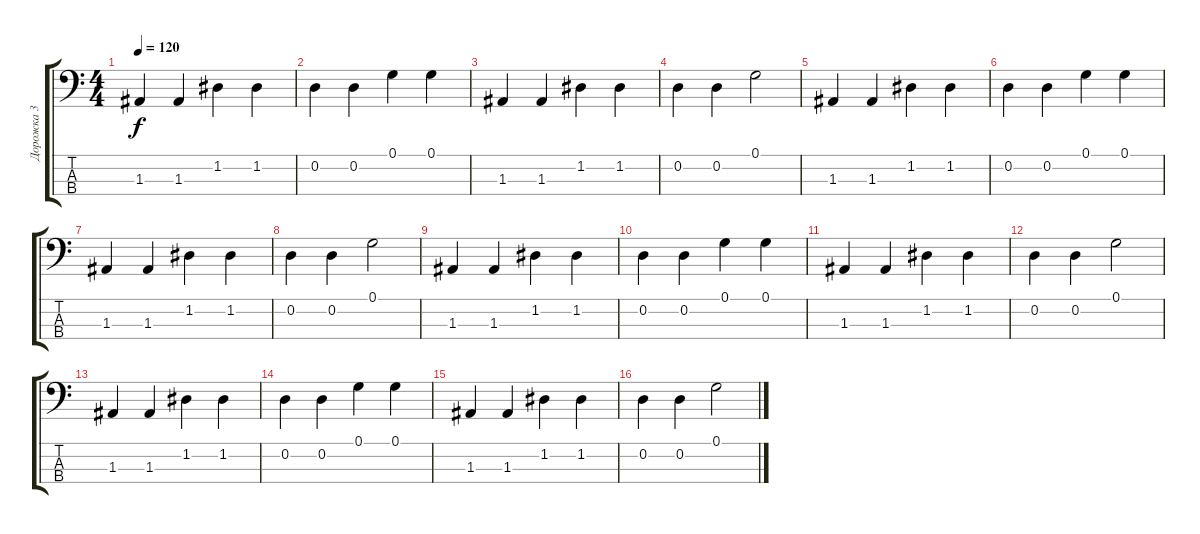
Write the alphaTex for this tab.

\track ("Дорожка 3" "Дорожка 3") {instrument electricbasspick}
\staff {score tabs}
\tuning (G2 D2 A1 E1) {hide}
\ts (4 4)
\tempo 120
\clef f4
\ks c
1.3.4{dy f} 1.3.4 1.2.4 1.2.4 |
0.2.4 0.2.4 0.1.4 0.1.4 |
1.3.4 1.3.4 1.2.4 1.2.4 |
0.2.4 0.2.4 0.1.2 |
1.3.4 1.3.4 1.2.4 1.2.4 |
0.2.4 0.2.4 0.1.4 0.1.4 |
1.3.4 1.3.4 1.2.4 1.2.4 |
0.2.4 0.2.4 0.1.2 |
1.3.4 1.3.4 1.2.4 1.2.4 |
0.2.4 0.2.4 0.1.4 0.1.4 |
1.3.4 1.3.4 1.2.4 1.2.4 |
0.2.4 0.2.4 0.1.2 |
1.3.4 1.3.4 1.2.4 1.2.4 |
0.2.4 0.2.4 0.1.4 0.1.4 |
1.3.4 1.3.4 1.2.4 1.2.4 |
0.2.4 0.2.4 0.1.2
